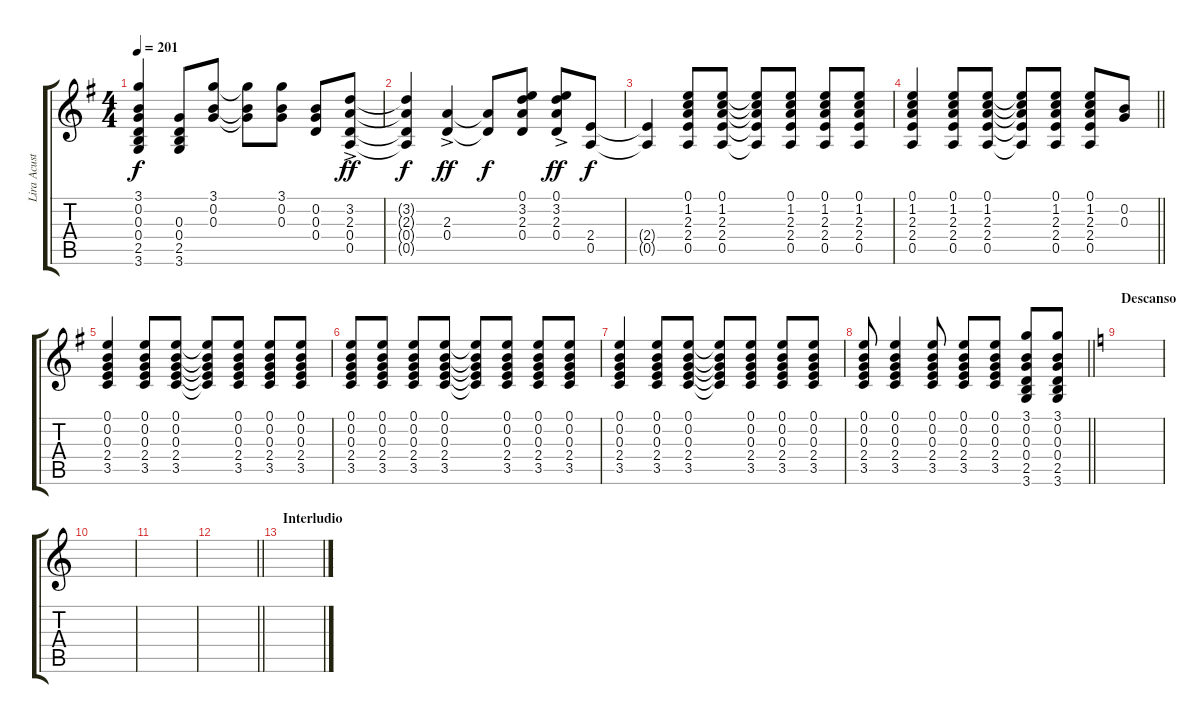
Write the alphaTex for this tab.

\track ("Lira Acustica" "Lira Acust") {instrument acousticguitarsteel}
\staff {score tabs}
\tuning (E4 B3 G3 D3 A2 E2) {hide}
\ts (4 4)
\tempo 201
\clef g2
\ks g
(3.1 0.2 0.3 0.4 2.5 3.6).4{dy f} (0.3 0.4 2.5 3.6).8 (3.1 0.2 0.3).8 (3.1{t} 0.2{t} 0.3{t}).8 (3.1 0.2 0.3).8 (0.2 0.3 0.4).8 (3.2{ac} 2.3{ac} 0.4{ac} 0.5{ac}).8{dy ff} |
(3.2{t} 2.3{t} 0.4{t} 0.5{t}).4{dy f} (2.3{ac} 0.4{ac}).4{dy ff} (2.3{t} 0.4{t}).8{dy f} (0.1 3.2 2.3 0.4).8 (0.1{ac} 3.2{ac} 2.3{ac} 0.4{ac}).8{dy ff} (2.4 0.5).8{dy f} |
(2.4{t} 0.5{t}).4 (0.1 1.2 2.3 2.4 0.5).8 (0.1 1.2 2.3 2.4 0.5).8 (0.1{t} 1.2{t} 2.3{t} 2.4{t} 0.5{t}).8 (0.1 1.2 2.3 2.4 0.5).8 (0.1 1.2 2.3 2.4 0.5).8 (0.1 1.2 2.3 2.4 0.5).8 |
\barLineRight lightlight
(0.1 1.2 2.3 2.4 0.5).4 (0.1 1.2 2.3 2.4 0.5).8 (0.1 1.2 2.3 2.4 0.5).8 (0.1{t} 1.2{t} 2.3{t} 2.4{t} 0.5{t}).8 (0.1 1.2 2.3 2.4 0.5).8 (0.1 1.2 2.3 2.4 0.5).8 (0.2 0.3).8 |
(0.1 0.2 0.3 2.4 3.5).4 (0.1 0.2 0.3 2.4 3.5).8 (0.1 0.2 0.3 2.4 3.5).8 (0.1{t} 0.2{t} 0.3{t} 2.4{t} 3.5{t}).8 (0.1 0.2 0.3 2.4 3.5).8 (0.1 0.2 0.3 2.4 3.5).8 (0.1 0.2 0.3 2.4 3.5).8 |
(0.1 0.2 0.3 2.4 3.5).8 (0.1 0.2 0.3 2.4 3.5).8 (0.1 0.2 0.3 2.4 3.5).8 (0.1 0.2 0.3 2.4 3.5).8 (0.1{t} 0.2{t} 0.3{t} 2.4{t} 3.5{t}).8 (0.1 0.2 0.3 2.4 3.5).8 (0.1 0.2 0.3 2.4 3.5).8 (0.1 0.2 0.3 2.4 3.5).8 |
(0.1 0.2 0.3 2.4 3.5).4 (0.1 0.2 0.3 2.4 3.5).8 (0.1 0.2 0.3 2.4 3.5).8 (0.1{t} 0.2{t} 0.3{t} 2.4{t} 3.5{t}).8 (0.1 0.2 0.3 2.4 3.5).8 (0.1 0.2 0.3 2.4 3.5).8 (0.1 0.2 0.3 2.4 3.5).8 |
\barLineRight lightlight
(0.1 0.2 0.3 2.4 3.5).8 (0.1 0.2 0.3 2.4 3.5).4 (0.1 0.2 0.3 2.4 3.5).8 (0.1 0.2 0.3 2.4 3.5).8 (0.1 0.2 0.3 2.4 3.5).8 (3.1 0.2 0.3 0.4 2.5 3.6).8 (3.1 0.2 0.3 0.4 2.5 3.6).8 |
\section ("" "Descanso")
\ks c
|
|
|
\barLineRight lightlight
|
\section ("" "Interludio")
